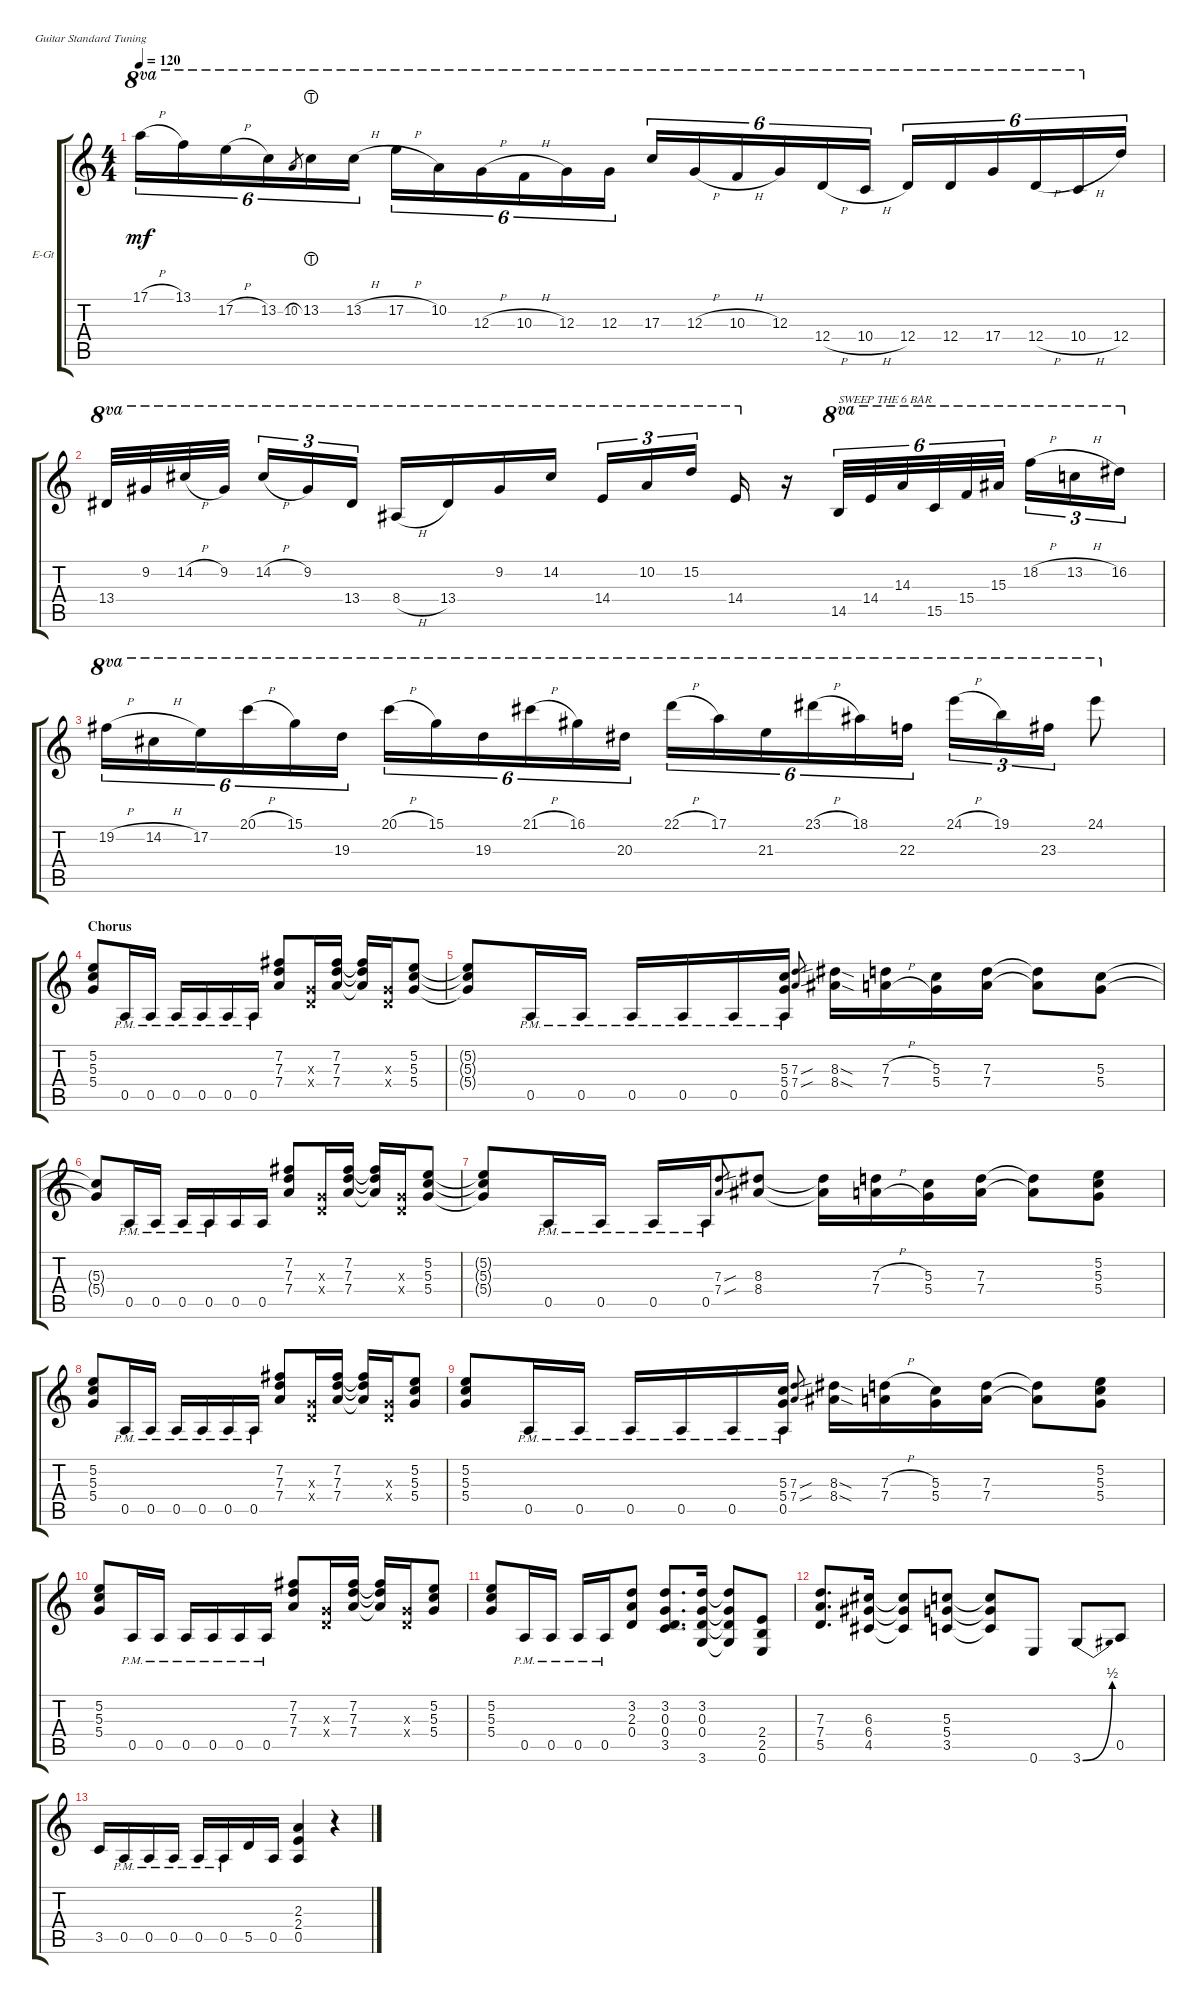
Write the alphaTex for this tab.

\defaultSystemsLayout 4
\bracketExtendMode groupsimilarinstruments
\firstSystemTrackNameOrientation horizontal
\otherSystemsTrackNameOrientation horizontal
\track ("VINNIE VINCENT" "E-Gt") {solo instrument distortionguitar}
\staff {score tabs}
\tuning (E4 B3 G3 D3 A2 E2)
\ts (4 4)
\tempo 120
\clef g2
\ks c
17.1{h}.16{tu (6 4) ot 8va dy mf} 13.1.16{tu (6 4) ot 8va} 17.2{h}.16{tu (6 4) ot 8va} 13.2.16{tu (6 4) ot 8va} 10.2.8{tu (6 4) ot 8va gr} 13.2{lht}.16{tu (6 4) ot 8va} 13.2{h}.16{tu (6 4) ot 8va} 17.2{h}.16{tu (6 4) ot 8va} 10.2.16{tu (6 4) ot 8va} 12.3{h}.16{tu (6 4) ot 8va} 10.3{h}.16{tu (6 4) ot 8va} 12.3.16{tu (6 4) ot 8va} 12.3.16{tu (6 4) ot 8va} 17.3.16{tu (6 4) ot 8va} 12.3{h}.16{tu (6 4) ot 8va} 10.3{h}.16{tu (6 4) ot 8va} 12.3.16{tu (6 4) ot 8va} 12.4{h}.16{tu (6 4) ot 8va} 10.4{h}.16{tu (6 4) ot 8va} 12.4.16{tu (6 4) ot 8va} 12.4.16{tu (6 4) ot 8va} 17.4.16{tu (6 4) ot 8va} 12.4{h}.16{tu (6 4) ot 8va} 10.4{h}.16{tu (6 4) ot 8va} 12.4.16{tu (6 4)} |
13.4.32{ot 8va} 9.2.32{ot 8va} 14.2{h}.32{ot 8va} 9.2.32{ot 8va} 14.2{h}.16{tu (3 2) ot 8va} 9.2.16{tu (3 2) ot 8va} 13.4.16{tu (3 2) ot 8va} 8.4{h}.16{ot 8va} 13.4.16{ot 8va} 9.2.16{ot 8va} 14.2.16{ot 8va} 14.4.16{tu (3 2) ot 8va} 10.2.16{tu (3 2) ot 8va} 15.2.16{tu (3 2) ot 8va} 14.4.16{ot 8va} r.16 14.5.32{tu (6 4) ot 8va txt "SWEEP THE 6 BAR"} 14.4.32{tu (6 4) ot 8va} 14.3.32{tu (6 4) ot 8va} 15.5.32{tu (6 4) ot 8va} 15.4.32{tu (6 4) ot 8va} 15.3.32{tu (6 4) ot 8va} 18.2{h}.16{tu (3 2) ot 8va} 13.2{h}.16{tu (3 2) ot 8va} 16.2.16{tu (3 2) ot 8va} |
19.2{h}.16{tu (6 4) ot 8va} 14.2{h}.16{tu (6 4) ot 8va} 17.2.16{tu (6 4) ot 8va} 20.1{h}.16{tu (6 4) ot 8va} 15.1.16{tu (6 4) ot 8va} 19.3.16{tu (6 4) ot 8va} 20.1{h}.16{tu (6 4) ot 8va} 15.1.16{tu (6 4) ot 8va} 19.3.16{tu (6 4) ot 8va} 21.1{h}.16{tu (6 4) ot 8va} 16.1.16{tu (6 4) ot 8va} 20.3.16{tu (6 4) ot 8va} 22.1{h}.16{tu (6 4) ot 8va} 17.1.16{tu (6 4) ot 8va} 21.3.16{tu (6 4) ot 8va} 23.1{h}.16{tu (6 4) ot 8va} 18.1.16{tu (6 4) ot 8va} 22.3.16{tu (6 4) ot 8va} 24.1{h}.16{tu (3 2) ot 8va} 19.1.16{tu (3 2) ot 8va} 23.3.16{tu (3 2) ot 8va} 24.1.8{ot 8va} |
\section ("" "Chorus")
(5.2 5.3 5.4).8 0.5{pm}.16 0.5{pm}.16 0.5{pm}.16 0.5{pm}.16 0.5{pm}.16 0.5{pm}.16 (7.2 7.3 7.4).8 (0.4{x} 0.3{x}).16 (7.2 7.3 7.4).16 (7.2{t} 7.3{t} 7.4{t}).16 (0.4{x} 0.3{x}).16 (5.2 5.3 5.4).8 |
(5.2{t} 5.3{t} 5.4{t}).8 0.5{pm}.16 0.5{pm}.16 0.5{pm}.16 0.5{pm}.16 0.5{pm}.16 (0.5{pm} 5.4 5.3).16 (7.3{sou} 7.4{sou}).8{gr} (8.3{sod} 8.4{sod}).16 (7.3{h} 7.4{h}).16 (5.4 5.3).16 (7.3 7.4).16 (7.3{t} 7.4{t}).8 (5.4 5.3).8 |
(5.4{t} 5.3{t}).8 0.5{pm}.16 0.5{pm}.16 0.5{pm}.16 0.5{pm}.16 0.5.16 0.5.16 (7.2 7.3 7.4).8 (0.4{x} 0.3{x}).16 (7.2 7.3 7.4).16 (7.2{t} 7.3{t} 7.4{t}).16 (0.4{x} 0.3{x}).16 (5.2 5.3 5.4).8 |
(5.2{t} 5.3{t} 5.4{t}).8 0.5{pm}.16 0.5{pm}.16 0.5{pm}.16 0.5{pm}.16 (7.3{sou} 7.4{sou}).8{gr} (8.4 8.3).8 (8.4{t} 8.3{t}).16 (7.3{h} 7.4{h}).16 (5.4 5.3).16 (7.4 7.3).16 (7.4{t} 7.3{t}).8 (5.2 5.3 5.4).8 |
(5.2 5.3 5.4).8 0.5{pm}.16 0.5{pm}.16 0.5{pm}.16 0.5{pm}.16 0.5{pm}.16 0.5{pm}.16 (7.4 7.3 7.2).8 (0.3{x} 0.4{x}).16 (7.4 7.3 7.2).16 (7.4{t} 7.3{t} 7.2{t}).16 (0.3{x} 0.4{x}).16 (5.4 5.3 5.2).8 |
(5.2 5.3 5.4).8 0.5{pm}.16 0.5{pm}.16 0.5{pm}.16 0.5{pm}.16 0.5{pm}.16 (0.5{pm} 5.4 5.3).16 (7.3{sou} 7.4{sou}).8{gr} (8.4{sod} 8.3{sod}).16 (7.4 7.3{h}).16 (5.4 5.3).16 (7.3 7.4).16 (7.3{t} 7.4{t}).8 (5.2 5.3 5.4).8 |
(5.2 5.3 5.4).8 0.5{pm}.16 0.5{pm}.16 0.5{pm}.16 0.5{pm}.16 0.5{pm}.16 0.5{pm}.16 (7.4 7.3 7.2).8 (0.3{x} 0.4{x}).16 (7.4 7.3 7.2).16 (7.4{t} 7.3{t} 7.2{t}).16 (0.3{x} 0.4{x}).16 (5.4 5.3 5.2).8 |
(5.2 5.3 5.4).8 0.5{pm}.16 0.5{pm}.16 0.5{pm}.16 0.5{pm}.16 (0.4 2.3 3.2).8 (3.2 0.3 0.4 3.5).8{d} (3.6 0.4 0.3 3.2).16 (3.6{t} 0.4{t} 0.3{t} 3.2{t}).8 (2.4 2.5 0.6).8 |
(5.5 7.4 7.3).8{d} (6.3 6.4 4.5).16 (6.3{t} 6.4{t} 4.5{t}).8 (3.5 5.4 5.3).8 (3.5{t} 5.4{t} 5.3{t}).8 0.6.8 3.6{be (bend 0 0 19.8 2)}.8 0.5.8 |
3.5.16 0.5{pm}.16 0.5{pm}.16 0.5{pm}.16 0.5{pm}.16 0.5{pm}.16 5.5.16 0.5.16 (0.5 2.4 2.3).4 r.4
